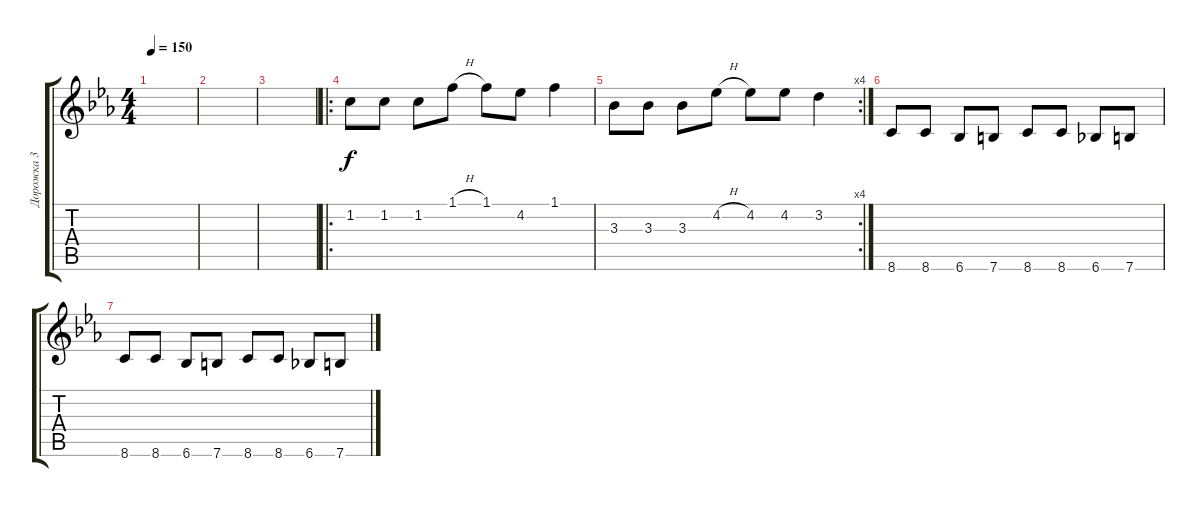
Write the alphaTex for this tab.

\track ("Дорожка 3" "Дорожка 3") {instrument acousticguitarsteel}
\staff {score tabs}
\tuning (E4 B3 G3 D3 A2 E2) {hide}
\ts (4 4)
\tempo 150
\clef g2
\ks cminor
|
|
|
\ro
1.2.8 1.2.8 1.2.8 1.1{h}.8 1.1.8 4.2.8 1.1.4 |
\rc 4
3.3.8 3.3.8 3.3.8 4.2{h}.8 4.2.8 4.2.8 3.2.4 |
8.6.8 8.6.8 6.6.8 7.6.8 8.6.8 8.6.8 6.6.8 7.6.8 |
8.6.8 8.6.8 6.6.8 7.6.8 8.6.8 8.6.8 6.6.8 7.6.8
